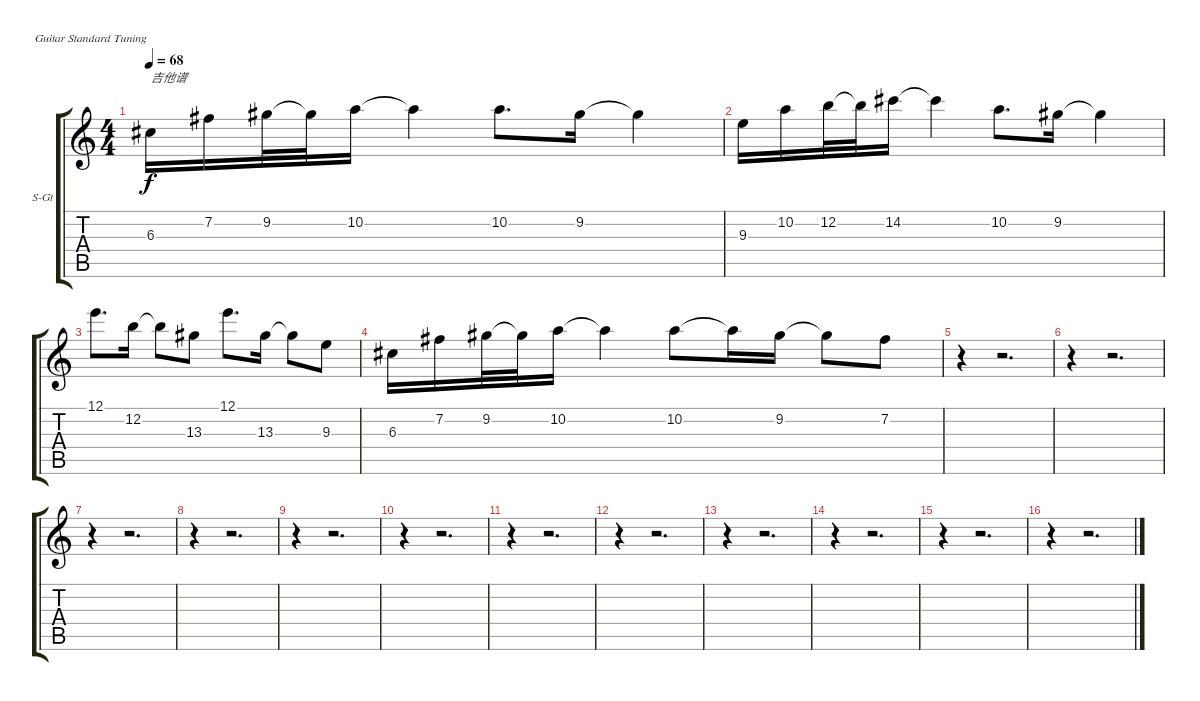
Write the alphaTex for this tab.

\bracketExtendMode groupsimilarinstruments
\firstSystemTrackNameOrientation horizontal
\otherSystemsTrackNameOrientation horizontal
\track ("键盘" "S-Gt") {instrument fx5brightness}
\staff {score tabs}
\tuning (E4 B3 G3 D3 A2 E2)
\displaytranspose 12
\ts (4 4)
\beaming (8 2 2 2 2)
\tempo 68
\clef g2
\ks c
6.3.16{txt "吉他谱" dy f instrument fx5brightness} 7.2.16 9.2.32 9.2{t}.32 10.2.16 10.2{t}.4 10.2.8{d} 9.2.16 9.2{t}.4 |
9.3.16 10.2.16 12.2.32 12.2{t}.32 14.2.16 14.2{t}.4 10.2.8{d} 9.2.16 9.2{t}.4 |
12.1.8{d} 12.2.16 12.2{t}.8 13.3.8 12.1.8{d} 13.3.16 13.3{t}.8 9.3.8 |
6.3.16 7.2.16 9.2.32 9.2{t}.32 10.2.16 10.2{t}.4 10.2.8 10.2{t}.16 9.2.16 9.2{t}.8 7.2.8 |
r.4 r.2{d} |
r.4 r.2{d} |
r.4 r.2{d} |
r.4 r.2{d} |
r.4 r.2{d} |
r.4 r.2{d} |
r.4 r.2{d} |
r.4 r.2{d} |
r.4 r.2{d} |
r.4 r.2{d} |
r.4 r.2{d} |
r.4 r.2{d}
